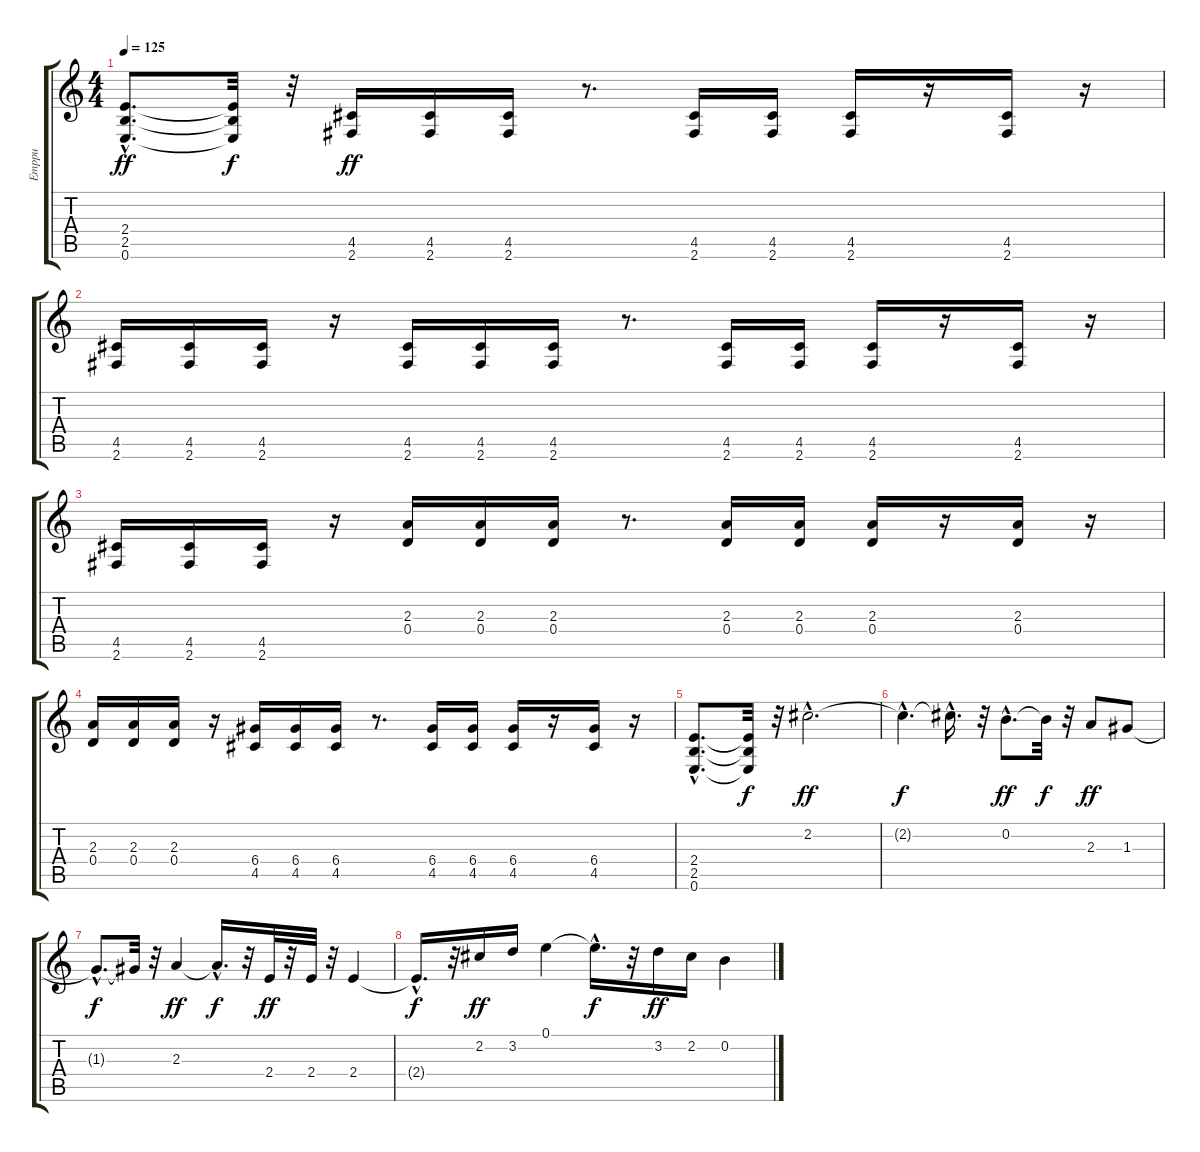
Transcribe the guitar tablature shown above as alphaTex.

\track ("Emppu" "Emppu") {instrument distortionguitar}
\staff {score tabs}
\tuning (E4 B3 G3 D3 A2 E2) {hide}
\ts (4 4)
\tempo 125
\clef g2
\ks c
(2.4{hac} 2.5{hac} 0.6{hac}).8{d dy ff} (2.4{t} 2.5{t} 0.6{t}).32{dy f} r.32 (4.5 2.6).16{dy ff} (4.5 2.6).16 (4.5 2.6).16 r.8{d} (4.5 2.6).16 (4.5 2.6).16 (4.5 2.6).16 r.16 (4.5 2.6).16 r.16 |
(4.5 2.6).16 (4.5 2.6).16 (4.5 2.6).16 r.16 (4.5 2.6).16 (4.5 2.6).16 (4.5 2.6).16 r.8{d} (4.5 2.6).16 (4.5 2.6).16 (4.5 2.6).16 r.16 (4.5 2.6).16 r.16 |
(4.5 2.6).16 (4.5 2.6).16 (4.5 2.6).16 r.16 (2.3 0.4).16 (2.3 0.4).16 (2.3 0.4).16 r.8{d} (2.3 0.4).16 (2.3 0.4).16 (2.3 0.4).16 r.16 (2.3 0.4).16 r.16 |
(2.3 0.4).16 (2.3 0.4).16 (2.3 0.4).16 r.16 (6.4 4.5).16 (6.4 4.5).16 (6.4 4.5).16 r.8{d} (6.4 4.5).16 (6.4 4.5).16 (6.4 4.5).16 r.16 (6.4 4.5).16 r.16 |
(2.4{hac} 2.5{hac} 0.6{hac}).8{d} (2.4{t} 2.5{t} 0.6{t}).32{dy f} r.32 2.2{hac}.2{d dy ff} |
2.2{hac t}.4{d dy f} 2.2{hac t}.16{d} r.32 0.2{hac}.8{d dy ff} 0.2{t}.32{dy f} r.32 2.3.8{dy ff} 1.3.8 |
1.3{hac t}.8{d dy f} 1.3{t}.32 r.32 2.3.4{dy ff} 2.3{hac t}.16{d dy f} r.32 2.4.32{dy ff} r.32 2.4.32 r.32 2.4.4 |
2.4{hac t}.16{d dy f} r.32 2.2.16{dy ff} 3.2.16 0.1.4 0.1{hac t}.16{d dy f} r.32 3.2.16{dy ff} 2.2.16 0.2.4
